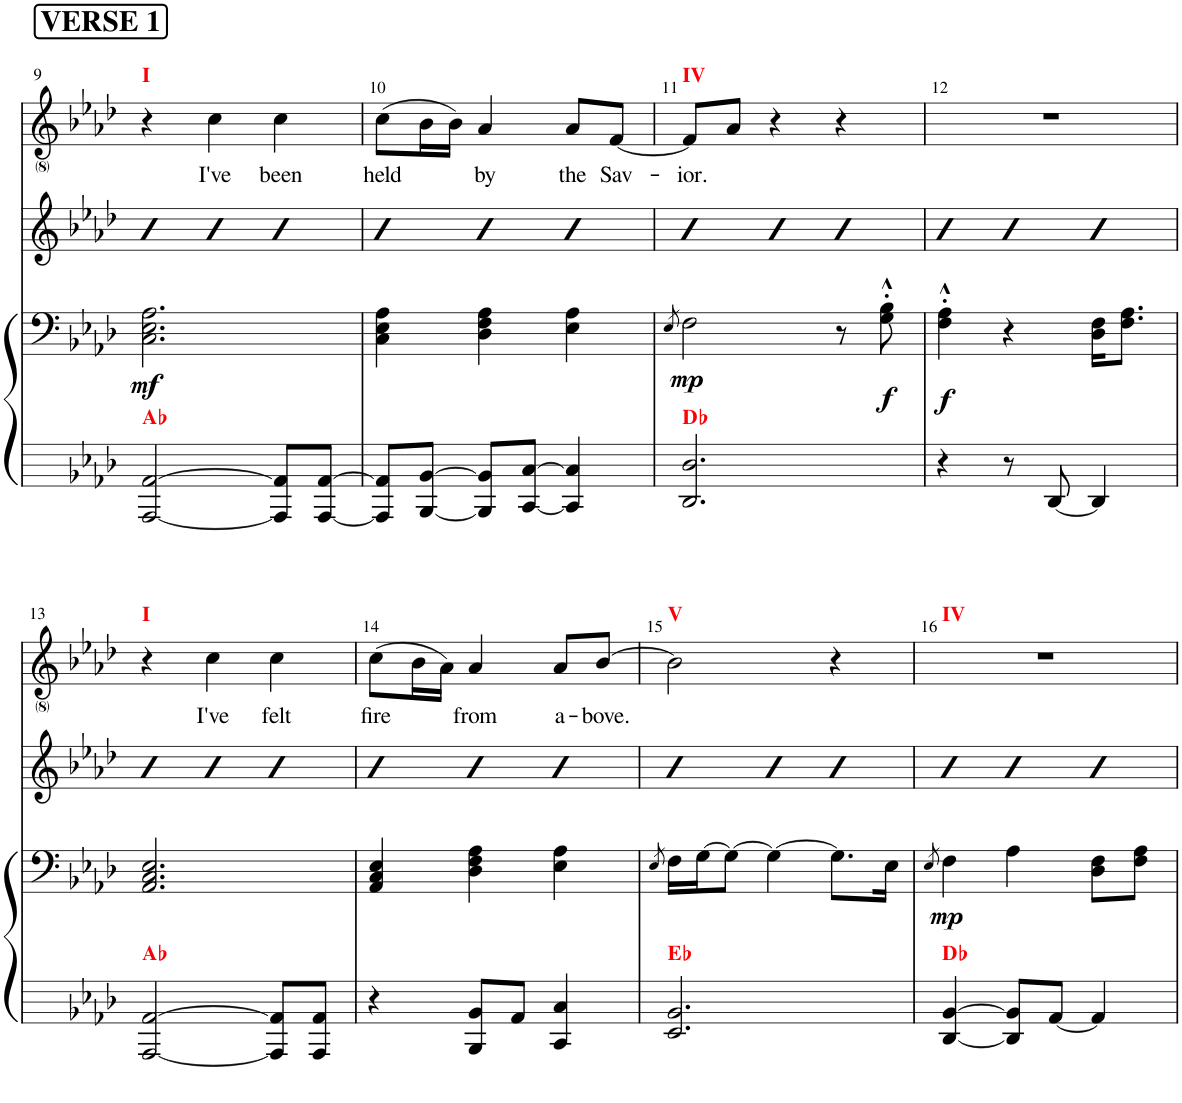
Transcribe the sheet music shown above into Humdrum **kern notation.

**kern	**kern	**dynam	**kern	**kern	**text
*part3	*part3	*part3	*part2	*part1	*part1
*staff4	*staff3	*staff3/4	*staff2	*staff1	*staff1
*I"Piano	*	*	*I"Voice	*I"Voice	*
*I'Pno	*	*	*	*	*
!!LO:PB:g=z
*clefG2	*clefF4	*	*clefG2	*clefG2	*
*k[b-e-a-d-]	*k[b-e-a-d-]	*	*k[b-e-a-d-]	*k[b-e-a-d-]	*
*M3/4	*M3/4	*	*M3/4	*M3/4	*
!!LO:REH:place=s1:a:B:cj:fs=14:t=VERSE 1
=9	=9	=9	=9	=9	=9
!	!	!	!	!LO:TX:a:B:color=#FC0006:t=I	!
!LO:TX:a:B:color=#FC0006:t=A♭	!	!	!	!	!
!	!	!LO:DY:b	!	!	!
[2AAA-/ [2AA-/	2.C\ 2.E-\ 2.A-\	mf	4b-	4r	.
!	!	!	!	!	!LO:LY:b
.	.	.	4b-	4cc\	I've
!	!	!	!	!	!LO:LY:b
8AAA-/] 8AA-/]L	.	.	4b-	4cc\	been
[8AAA-/ [8AA-/J	.	.	.	.	.
=10	=10	=10	=10	=10	=10
!	!	!	!	!	!LO:LY:b
8AAA-/] 8AA-/]L	4C\ 4E-\ 4A-\	.	4b-	(8cc\L	held
[8BBB-/ [8BB-/J	.	.	.	16b-\L	.
.	.	.	.	16b-\JJ)	.
!	!	!	!	!	!LO:LY:b
8BBB-/] 8BB-/]L	4D-\ 4F\ 4A-\	.	4b-	4a-/	by
[8CC/ [8C/J	.	.	.	.	.
!	!	!	!	!	!LO:LY:b
4CC/] 4C/]	4E-\ 4A-\	.	4b-	8a-/L	the
!	!	!	!	!	!LO:LY:b
.	.	.	.	[8f/J	Sav-
=11	=11	=11	=11	=11	=11
.	8qE-/	.	.	.	.
!	!	!	!	!LO:TX:a:B:color=#FC0006:t=IV	!
!LO:TX:a:B:color=#FC0006:t=D♭	!	!	!	!	!
!	!	!LO:DY:b	!	!	!LO:LY:b
2.DD-/ 2.D-/	2F\	mp	4b-	8f/L]	-ior.
.	.	.	.	8a-/J	.
.	.	.	4b-	4r	.
.	8r	.	4b-	4r	.
!	!	!LO:DY:b	!	!	!
.	8G\'^^ 8B-\'^^	f	.	.	.
=12	=12	=12	=12	=12	=12
!	!	!LO:DY:b	!	!	!
4r	4F\'^^ 4A-\'^^	f	4b-	2.r	.
8r	4r	.	4b-	.	.
[8DD-/	.	.	.	.	.
4DD-/]	16D-\ 16F\KL	.	4b-	.	.
.	8.F\ 8.A-\J	.	.	.	.
!!LO:LB:g=z
=13	=13	=13	=13	=13	=13
!	!	!	!	!LO:TX:a:B:color=#FC0006:t=I	!
!LO:TX:a:B:color=#FC0006:t=A♭	!	!	!	!	!
[2AAA-/ [2AA-/	2.AA-/ 2.C/ 2.E-/	.	4b-	4r	.
!	!	!	!	!	!LO:LY:b
.	.	.	4b-	4cc\	I've
!	!	!	!	!	!LO:LY:b
8AAA-/] 8AA-/]L	.	.	4b-	4cc\	felt
8AAA-/ 8AA-/J	.	.	.	.	.
=14	=14	=14	=14	=14	=14
!	!	!	!	!	!LO:LY:b
4r	4AA-/ 4C/ 4E-/	.	4b-	(8cc\L	fire
.	.	.	.	16b-\L	.
.	.	.	.	16a-\JJ)	.
!	!	!	!	!	!LO:LY:b
8BBB-/ 8BB-/L	4D-\ 4F\ 4A-\	.	4b-	4a-/	from
8AA-/J	.	.	.	.	.
!	!	!	!	!	!LO:LY:b
4CC/ 4C/	4E-\ 4A-\	.	4b-	8a-/L	a-
!	!	!	!	!	!LO:LY:b
.	.	.	.	[8b-/J	-bove.
=15	=15	=15	=15	=15	=15
.	8qE-/	.	.	.	.
!	!	!	!	!LO:TX:a:B:color=#FC0006:t=V	!
!LO:TX:a:B:color=#FC0006:t=E♭	!	!	!	!	!
2.EE-/ 2.BB-/	16F\LL	.	4b-	2b-\]	.
.	[16G\J	.	.	.	.
.	8G\J_	.	.	.	.
.	4G\_	.	4b-	.	.
.	8.G\L]	.	4b-	4r	.
.	16E-\Jk	.	.	.	.
=16	=16	=16	=16	=16	=16
.	8qE-/	.	.	.	.
!	!	!	!	!LO:TX:a:B:color=#FC0006:t=IV	!
!LO:TX:a:B:color=#FC0006:t=D♭	!	!	!	!	!
!	!	!LO:DY:b	!	!	!
[4DD-/ [4BB-/	4F\	mp	4b-	2.r	.
8DD-/] 8BB-/]L	4A-\	.	4b-	.	.
[8AA-/J	.	.	.	.	.
4AA-/]	8D-\ 8F\L	.	4b-	.	.
.	8F\ 8A-\J	.	.	.	.
=	=	=	=	=	=
*-	*-	*-	*-	*-	*-
